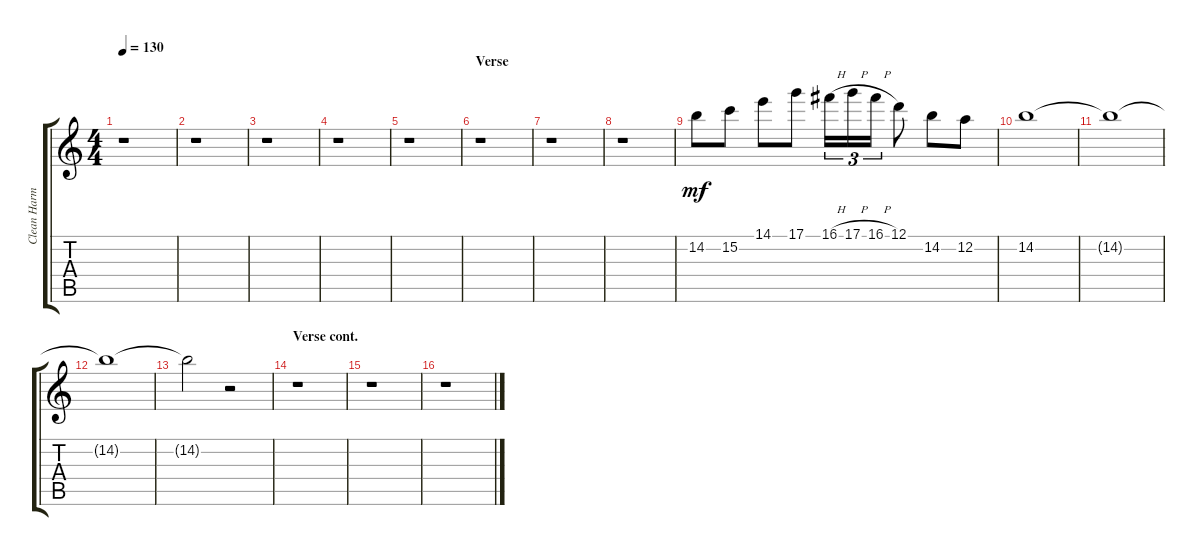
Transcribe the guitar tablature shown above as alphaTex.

\track ("Clean Harmony 2" "Clean Harm") {instrument electricguitarclean}
\staff {score tabs}
\tuning (D4 A3 F3 C3 G2 C2) {hide}
\ts (4 4)
\tempo 130
\clef g2
\ks aminor
r.1{dy mf} |
r.1 |
r.1 |
r.1 |
r.1 |
\section ("" "Verse")
r.1 |
r.1 |
r.1 |
14.2.8 15.2.8 14.1.8 17.1.8 16.1{h}.16{tu (3 2)} 17.1{h}.16{tu (3 2)} 16.1{h}.16{tu (3 2)} 12.1.8 14.2.8 12.2.8 |
14.2.1 |
14.2{t}.1 |
14.2{t}.1 |
14.2{t}.2 r.2 |
\section ("" "Verse cont.")
r.1 |
r.1 |
r.1
